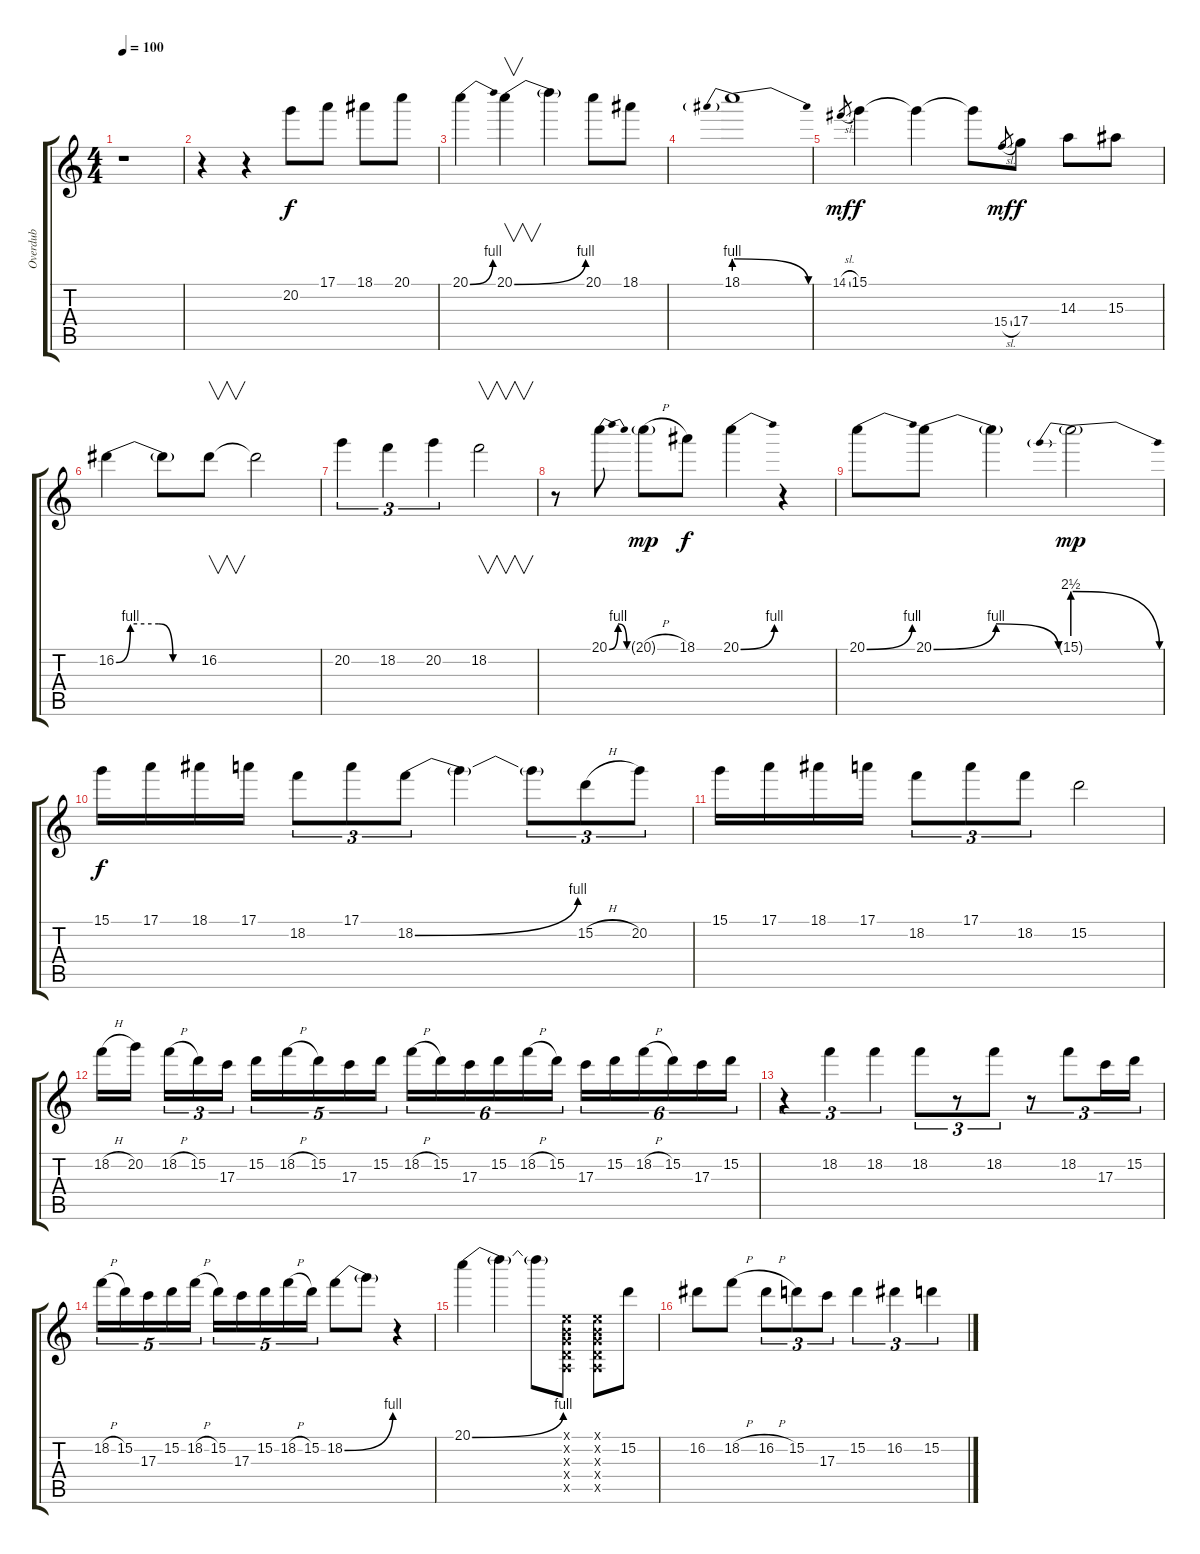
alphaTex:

\track ("Overdub" "Overdub") {instrument fretlessbass}
\staff {score tabs}
\tuning (E4 B3 G3 D3 A2 E2) {hide}
\ts (4 4)
\tempo 100
\clef g2
\ks c
r.1{dy mp} |
r.4 r.4 20.2.8{dy f} 17.1.8 18.1.8 20.1.8 |
20.1{be (bend 0 0 60 4)}.4 20.1{be (bend 0 0 60 4)}.4{v} 20.1{t}.4 20.1.8 18.1.8 |
18.1{be (prebendrelease 0 4 60 0)}.1 |
14.1{sl}.8{gr dy mf} 15.1.4{dy f} 15.1{t}.4 15.1{t}.8 15.4{sl}.8{gr dy mf} 17.4.8{dy f} 14.3.8 15.3.8 |
16.2{be (custom 0 0 10 4 30 4 40 0 60 0)}.4 16.2{t}.8 16.2.8{v} 16.2{t}.2 |
20.2.4{tu (3 2)} 18.2.4{tu (3 2)} 20.2.4{tu (3 2)} 18.2.2{v} |
r.8 20.1{be (bendrelease 0 0 15 4 30 4 60 0)}.8 20.1{h g}.8{dy mp} 18.1.8{dy f} 20.1{be (bend 0 0 60 4)}.4 r.4 |
20.1{be (bend 0 0 60 4)}.8 20.1{be (bendrelease 0 0 20 4 50 4 60 0)}.8 20.1{t}.4 15.1{be (prebendrelease 0 10 60 0) g}.2{dy mp} |
15.1.16{dy f} 17.1.16 18.1.16 17.1.16 18.2.8{tu (3 2)} 17.1.8{tu (3 2)} 18.2{be (bend 0 0 60 4)}.8{tu (3 2)} 18.2{t}.4 18.2{t}.8{tu (3 2)} 15.2{h}.8{tu (3 2)} 20.2.8{tu (3 2)} |
15.1.16 17.1.16 18.1.16 17.1.16 18.2.8{tu (3 2)} 17.1.8{tu (3 2)} 18.2.8{tu (3 2)} 15.2.2 |
18.2{h}.16 20.2.16 18.2{h}.16{tu (3 2)} 15.2.16{tu (3 2)} 17.3.16{tu (3 2)} 15.2.16{tu (5 4)} 18.2{h}.16{tu (5 4)} 15.2.16{tu (5 4)} 17.3.16{tu (5 4)} 15.2.16{tu (5 4)} 18.2{h}.16{tu (6 4)} 15.2.16{tu (6 4)} 17.3.16{tu (6 4)} 15.2.16{tu (6 4)} 18.2{h}.16{tu (6 4)} 15.2.16{tu (6 4)} 17.3.16{tu (6 4)} 15.2.16{tu (6 4)} 18.2{h}.16{tu (6 4)} 15.2.16{tu (6 4)} 17.3.16{tu (6 4)} 15.2.16{tu (6 4)} |
r.4{tu (3 2)} 18.2.4{tu (3 2)} 18.2.4{tu (3 2)} 18.2.8{tu (3 2)} r.8{tu (3 2)} 18.2.8{tu (3 2)} r.8{tu (3 2)} 18.2.8{tu (3 2)} 17.3.16{tu (3 2)} 15.2.16{tu (3 2)} |
18.2{h}.16{tu (5 4)} 15.2.16{tu (5 4)} 17.3.16{tu (5 4)} 15.2.16{tu (5 4)} 18.2{h}.16{tu (5 4)} 15.2.16{tu (5 4)} 17.3.16{tu (5 4)} 15.2.16{tu (5 4)} 18.2{h}.16{tu (5 4)} 15.2.16{tu (5 4)} 18.2{be (bend 0 0 60 4)}.8 18.2{t}.8 r.4 |
20.1{be (bend 0 0 60 4)}.4 20.1{t}.4 20.1{t}.8 (0.1{x} 0.2{x} 0.3{x} 0.4{x} 0.5{x}).8 (0.1{x} 0.2{x} 0.3{x} 0.4{x} 0.5{x}).8 15.2.8 |
16.2.8 18.2{h}.8 16.2{h}.8{tu (3 2)} 15.2.8{tu (3 2)} 17.3.8{tu (3 2)} 15.2.4{tu (3 2)} 16.2.4{tu (3 2)} 15.2.4{tu (3 2)}
